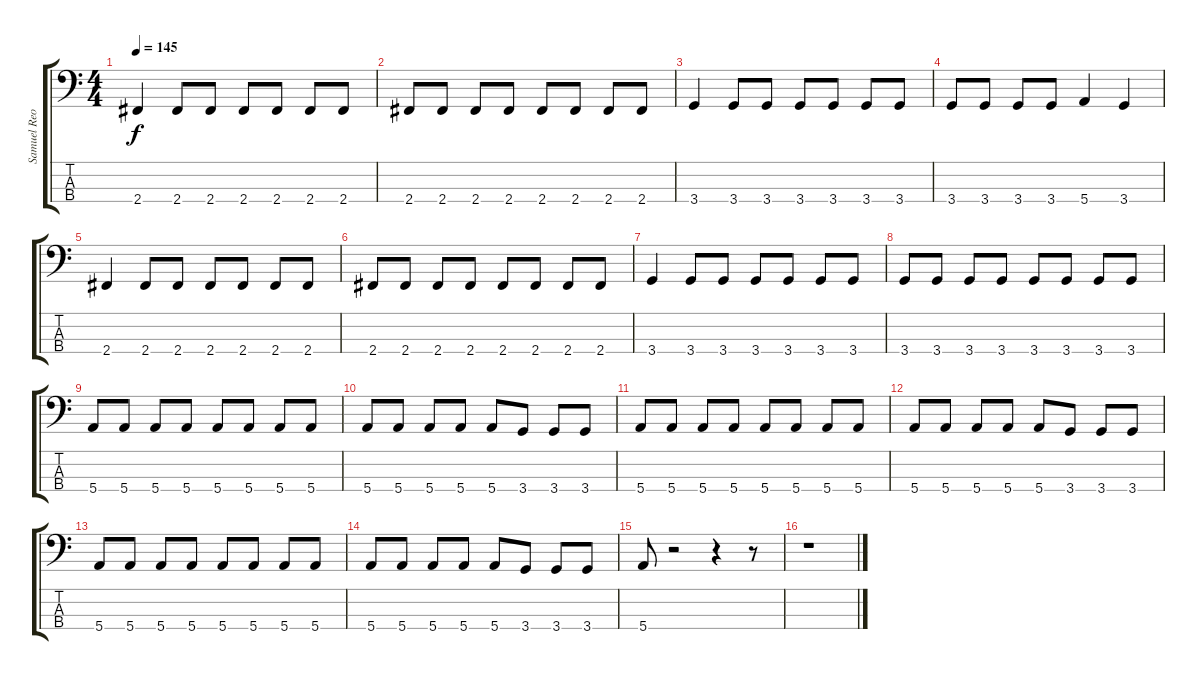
\track ("Samuel Reoli" "Samuel Reo") {instrument electricbassfinger}
\staff {score tabs}
\tuning (G2 D2 A1 E1) {hide}
\ts (4 4)
\tempo 145
\clef f4
\ks c
2.4.4{dy f} 2.4.8 2.4.8 2.4.8 2.4.8 2.4.8 2.4.8 |
2.4.8 2.4.8 2.4.8 2.4.8 2.4.8 2.4.8 2.4.8 2.4.8 |
3.4.4 3.4.8 3.4.8 3.4.8 3.4.8 3.4.8 3.4.8 |
3.4.8 3.4.8 3.4.8 3.4.8 5.4.4 3.4.4 |
2.4.4 2.4.8 2.4.8 2.4.8 2.4.8 2.4.8 2.4.8 |
2.4.8 2.4.8 2.4.8 2.4.8 2.4.8 2.4.8 2.4.8 2.4.8 |
3.4.4 3.4.8 3.4.8 3.4.8 3.4.8 3.4.8 3.4.8 |
3.4.8 3.4.8 3.4.8 3.4.8 3.4.8 3.4.8 3.4.8 3.4.8 |
5.4.8 5.4.8 5.4.8 5.4.8 5.4.8 5.4.8 5.4.8 5.4.8 |
5.4.8 5.4.8 5.4.8 5.4.8 5.4.8 3.4.8 3.4.8 3.4.8 |
5.4.8 5.4.8 5.4.8 5.4.8 5.4.8 5.4.8 5.4.8 5.4.8 |
5.4.8 5.4.8 5.4.8 5.4.8 5.4.8 3.4.8 3.4.8 3.4.8 |
5.4.8 5.4.8 5.4.8 5.4.8 5.4.8 5.4.8 5.4.8 5.4.8 |
5.4.8 5.4.8 5.4.8 5.4.8 5.4.8 3.4.8 3.4.8 3.4.8 |
5.4.8 r.2 r.4 r.8 |
r.1
